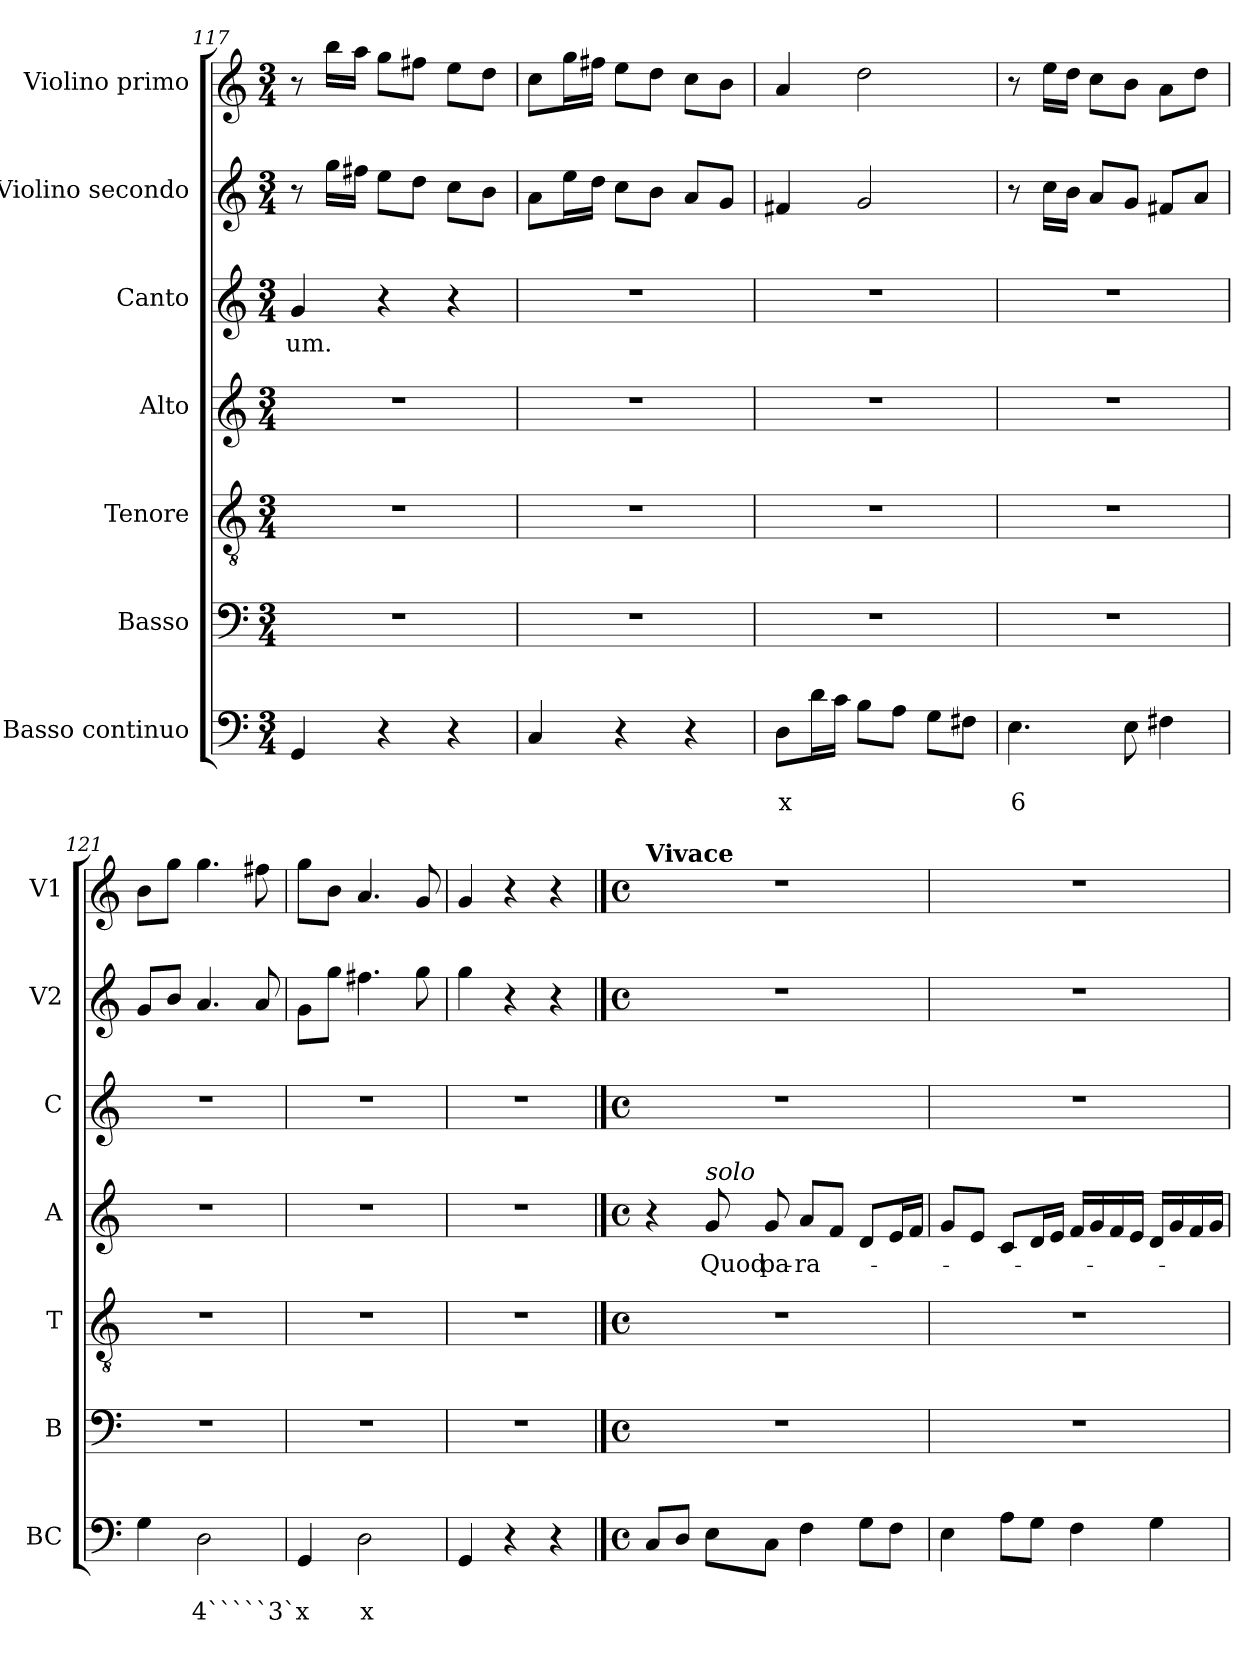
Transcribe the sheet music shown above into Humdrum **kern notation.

**kern	**text	**text	**kern	**kern	**kern	**text	**kern	**text	**kern	**kern
*part7	*part7	*part7	*part6	*part5	*part4	*part4	*part3	*part3	*part2	*part1
*staff7	*staff7	*staff7	*staff6	*staff5	*staff4	*staff4	*staff3	*staff3	*staff2	*staff1
*I"Basso continuo	*	*	*I"Basso	*I"Tenore	*I"Alto	*	*I"Canto	*	*I"Violino secondo	*I"Violino primo
*I'BC	*	*	*I'B	*I'T	*I'A	*	*I'C	*	*I'V2	*I'V1
*clefF4	*	*	*clefF4	*clefGv2	*clefG2	*	*clefG2	*	*clefG2	*clefG2
*k[]	*	*	*k[]	*k[]	*k[]	*	*k[]	*	*k[]	*k[]
*C:	*	*	*C:	*C:	*C:	*	*C:	*	*C:	*C:
*M3/4	*	*	*M3/4	*M3/4	*M3/4	*	*M3/4	*	*M3/4	*M3/4
=117	=117	=117	=117	=117	=117	=117	=117	=117	=117	=117
!	!	!	!	!	!	!	!	!LO:LY:b	!	!
4GG/	.	.	2.r	2.r	2.r	.	4g/	-um.	8r	8r
.	.	.	.	.	.	.	.	.	16gg\LL	16bb\LL
.	.	.	.	.	.	.	.	.	16ff#X\JJ	16aa\JJ
4r	.	.	.	.	.	.	4r	.	8ee\L	8gg\L
.	.	.	.	.	.	.	.	.	8dd\J	8ff#X\J
4r	.	.	.	.	.	.	4r	.	8cc\L	8ee\L
.	.	.	.	.	.	.	.	.	8b\J	8dd\J
!!LO:LB:g=z
=118	=118	=118	=118	=118	=118	=118	=118	=118	=118	=118
4C/	.	.	2.r	2.r	2.r	.	2.r	.	8a\L	8cc\L
.	.	.	.	.	.	.	.	.	16ee\L	16gg\L
.	.	.	.	.	.	.	.	.	16dd\JJ	16ff#X\JJ
4r	.	.	.	.	.	.	.	.	8cc\L	8ee\L
.	.	.	.	.	.	.	.	.	8b\J	8dd\J
4r	.	.	.	.	.	.	.	.	8a/L	8cc\L
.	.	.	.	.	.	.	.	.	8g/J	8b\J
=119	=119	=119	=119	=119	=119	=119	=119	=119	=119	=119
!	!	!LO:LY:b	!	!	!	!	!	!	!	!
8D\L	.	x	2.r	2.r	2.r	.	2.r	.	4f#X/	4a/
16d\L	.	.	.	.	.	.	.	.	.	.
16c\JJ	.	.	.	.	.	.	.	.	.	.
8B\L	.	.	.	.	.	.	.	.	2g/	2dd\
8A\J	.	.	.	.	.	.	.	.	.	.
8G\L	.	.	.	.	.	.	.	.	.	.
8F#X\J	.	.	.	.	.	.	.	.	.	.
=120	=120	=120	=120	=120	=120	=120	=120	=120	=120	=120
!	!	!LO:LY:b	!	!	!	!	!	!	!	!
4.E\	.	6	2.r	2.r	2.r	.	2.r	.	8r	8r
.	.	.	.	.	.	.	.	.	16cc\LL	16ee\LL
.	.	.	.	.	.	.	.	.	16b\JJ	16dd\JJ
.	.	.	.	.	.	.	.	.	8a/L	8cc\L
8E\	.	.	.	.	.	.	.	.	8g/J	8b\J
4F#X\	.	.	.	.	.	.	.	.	8f#X/L	8a\L
.	.	.	.	.	.	.	.	.	8a/J	8dd\J
=121	=121	=121	=121	=121	=121	=121	=121	=121	=121	=121
4G\	.	.	2.r	2.r	2.r	.	2.r	.	8g/L	8b\L
.	.	.	.	.	.	.	.	.	8b/J	8gg\J
!	!	!LO:LY:b	!	!	!	!	!	!	!	!
2D\	.	4`````3`x	.	.	.	.	.	.	4.a/	4.gg\
.	.	.	.	.	.	.	.	.	8a/	8ff#X\
=122	=122	=122	=122	=122	=122	=122	=122	=122	=122	=122
4GG/	.	.	2.r	2.r	2.r	.	2.r	.	8g\L	8gg\L
.	.	.	.	.	.	.	.	.	8gg\J	8b\J
!	!	!LO:LY:b	!	!	!	!	!	!	!	!
2D\	.	x	.	.	.	.	.	.	4.ff#X\	4.a/
.	.	.	.	.	.	.	.	.	8gg\	8g/
=123	=123	=123	=123	=123	=123	=123	=123	=123	=123	=123
4GG/	.	.	2.r	2.r	2.r	.	2.r	.	4gg\	4g/
4r	.	.	.	.	.	.	.	.	4r	4r
4r	.	.	.	.	.	.	.	.	4r	4r
!!LO:PB:g=z
==124	==124	==124	==124	==124	==124	==124	==124	==124	==124	==124
*M4/4	*	*	*M4/4	*M4/4	*M4/4	*	*M4/4	*	*M4/4	*M4/4
*met(c)	*	*	*met(c)	*met(c)	*met(c)	*	*met(c)	*	*met(c)	*met(c)
!	!	!	!	!	!	!	!	!	!	!LO:TX:a:B:t=Vivace
8C/L	.	.	1r	1r	4r	.	1r	.	1r	1r
8D/J	.	.	.	.	.	.	.	.	.	.
!	!	!	!	!	!LO:TX:a:i:t=solo	!	!	!	!	!
!	!	!	!	!	!	!LO:LY:b	!	!	!	!
8E\L	.	.	.	.	8g/	Quod	.	.	.	.
!	!	!	!	!	!	!LO:LY:b	!	!	!	!
8C\J	.	.	.	.	8g/	pa-	.	.	.	.
!	!	!	!	!	!	!LO:LY:b	!	!	!	!
4F\	.	.	.	.	8a/L	-ra-	.	.	.	.
.	.	.	.	.	8f/J	.	.	.	.	.
8G\L	.	.	.	.	8d/L	.	.	.	.	.
8F\J	.	.	.	.	16e/L	.	.	.	.	.
.	.	.	.	.	16f/JJ	.	.	.	.	.
=125	=125	=125	=125	=125	=125	=125	=125	=125	=125	=125
4E\	.	.	1r	1r	8g/L	.	1r	.	1r	1r
.	.	.	.	.	8e/J	.	.	.	.	.
8A\L	.	.	.	.	8c/L	.	.	.	.	.
8G\J	.	.	.	.	16d/L	.	.	.	.	.
.	.	.	.	.	16e/JJ	.	.	.	.	.
4F\	.	.	.	.	16f/LL	.	.	.	.	.
.	.	.	.	.	16g/	.	.	.	.	.
.	.	.	.	.	16f/	.	.	.	.	.
.	.	.	.	.	16e/JJ	.	.	.	.	.
4G\	.	.	.	.	16d/LL	.	.	.	.	.
.	.	.	.	.	16g/	.	.	.	.	.
.	.	.	.	.	16f/	.	.	.	.	.
.	.	.	.	.	16g/JJ	.	.	.	.	.
=	=	=	=	=	=	=	=	=	=	=
*-	*-	*-	*-	*-	*-	*-	*-	*-	*-	*-
